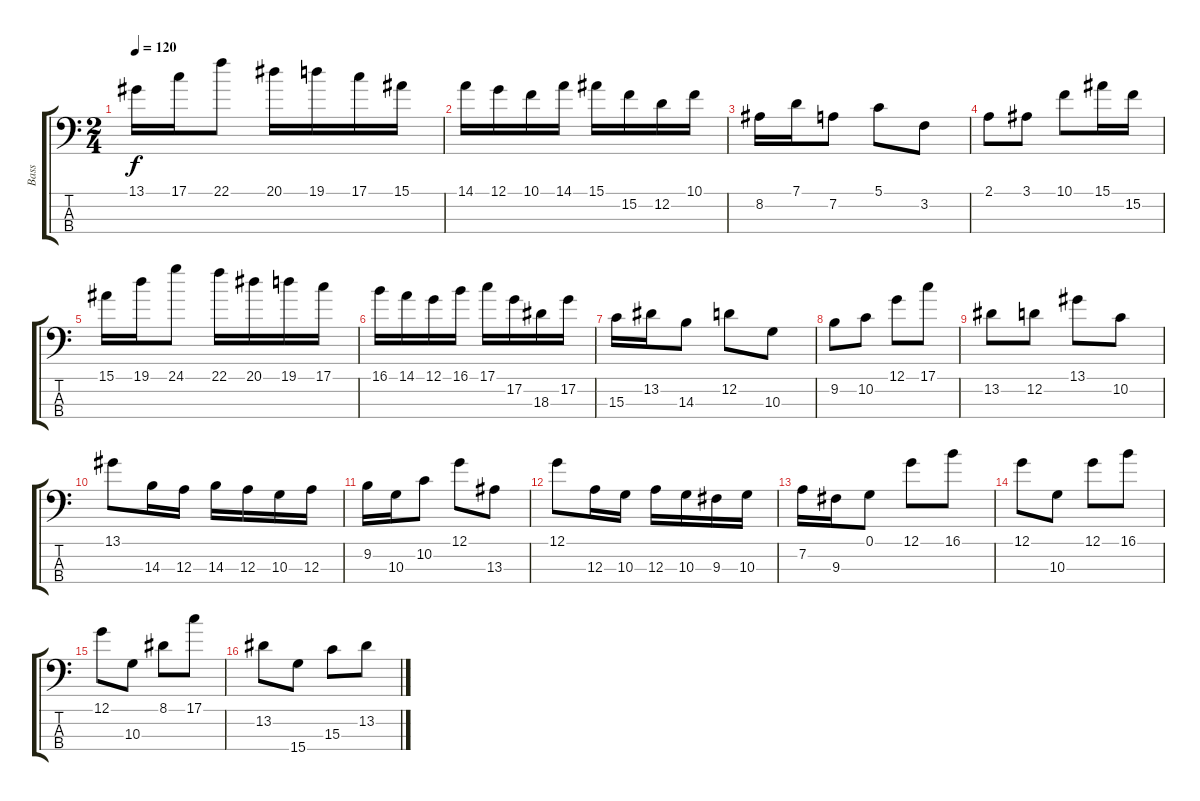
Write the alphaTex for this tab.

\track ("Bass" "Bass") {instrument electricbassfinger}
\staff {score tabs}
\tuning (G2 D2 A1 E1) {hide}
\ts (2 4)
\tempo 120
\clef f4
\ks c
13.1.16{dy f} 17.1.16 22.1.8 20.1.16 19.1.16 17.1.16 15.1.16 |
14.1.16 12.1.16 10.1.16 14.1.16 15.1.16 15.2.16 12.2.16 10.1.16 |
8.2.16 7.1.16 7.2.8 5.1.8 3.2.8 |
2.1.8 3.1.8 10.1.8 15.1.16 15.2.16 |
15.1.16 19.1.16 24.1.8 22.1.16 20.1.16 19.1.16 17.1.16 |
16.1.16 14.1.16 12.1.16 16.1.16 17.1.16 17.2.16 18.3.16 17.2.16 |
15.3.16 13.2.16 14.3.8 12.2.8 10.3.8 |
9.2.8 10.2.8 12.1.8 17.1.8 |
13.2.8 12.2.8 13.1.8 10.2.8 |
13.1.8 14.3.16 12.3.16 14.3.16 12.3.16 10.3.16 12.3.16 |
9.2.16 10.3.16 10.2.8 12.1.8 13.3.8 |
12.1.8 12.3.16 10.3.16 12.3.16 10.3.16 9.3.16 10.3.16 |
7.2.16 9.3.16 0.1.8 12.1.8 16.1.8 |
12.1.8 10.3.8 12.1.8 16.1.8 |
12.1.8 10.3.8 8.1.8 17.1.8 |
13.2.8 15.4.8 15.3.8 13.2.8
